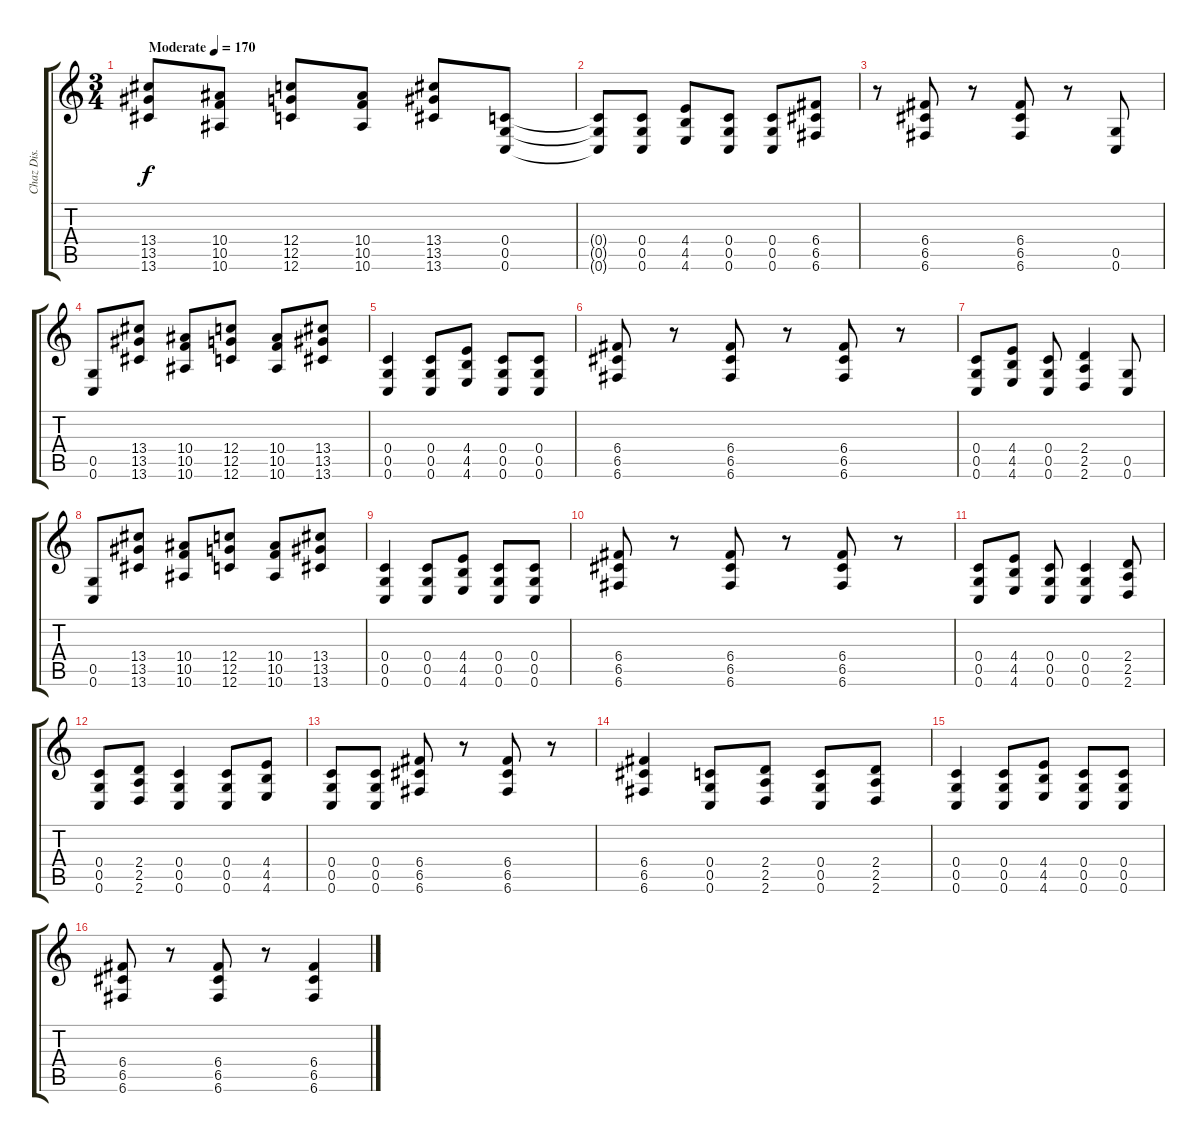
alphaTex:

\track ("Chaz Dis." "Chaz Dis.") {instrument distortionguitar}
\staff {score tabs}
\tuning (D4 A3 F3 C3 G2 C2) {hide}
\ts (3 4)
\tempo (170 "Moderate")
\clef g2
\ks c
(13.4 13.5 13.6).8{dy f instrument distortionguitar} (10.4 10.5 10.6).8 (12.4 12.5 12.6).8 (10.4 10.5 10.6).8 (13.4 13.5 13.6).8 (0.4 0.5 0.6).8 |
(0.4{t} 0.5{t} 0.6{t}).8 (0.4 0.5 0.6).8 (4.4 4.5 4.6).8 (0.4 0.5 0.6).8 (0.4 0.5 0.6).8 (6.4 6.5 6.6).8 |
r.8 (6.4 6.5 6.6).8 r.8 (6.4 6.5 6.6).8 r.8 (0.5 0.6).8 |
(0.5 0.6).8 (13.4 13.5 13.6).8 (10.4 10.5 10.6).8 (12.4 12.5 12.6).8 (10.4 10.5 10.6).8 (13.4 13.5 13.6).8 |
(0.4 0.5 0.6).4 (0.4 0.5 0.6).8 (4.4 4.5 4.6).8 (0.4 0.5 0.6).8 (0.4 0.5 0.6).8 |
(6.4 6.5 6.6).8 r.8 (6.4 6.5 6.6).8 r.8 (6.4 6.5 6.6).8 r.8 |
(0.4 0.5 0.6).8 (4.4 4.5 4.6).8 (0.4 0.5 0.6).8 (2.4 2.5 2.6).4 (0.5 0.6).8 |
(0.5 0.6).8 (13.4 13.5 13.6).8 (10.4 10.5 10.6).8 (12.4 12.5 12.6).8 (10.4 10.5 10.6).8 (13.4 13.5 13.6).8 |
(0.4 0.5 0.6).4 (0.4 0.5 0.6).8 (4.4 4.5 4.6).8 (0.4 0.5 0.6).8 (0.4 0.5 0.6).8 |
(6.4 6.5 6.6).8 r.8 (6.4 6.5 6.6).8 r.8 (6.4 6.5 6.6).8 r.8 |
(0.4 0.5 0.6).8 (4.4 4.5 4.6).8 (0.4 0.5 0.6).8 (0.4 0.5 0.6).4 (2.4 2.5 2.6).8 |
(0.4 0.5 0.6).8 (2.4 2.5 2.6).8 (0.4 0.5 0.6).4 (0.4 0.5 0.6).8 (4.4 4.5 4.6).8 |
(0.4 0.5 0.6).8 (0.4 0.5 0.6).8 (6.4 6.5 6.6).8 r.8 (6.4 6.5 6.6).8 r.8 |
(6.4 6.5 6.6).4 (0.4 0.5 0.6).8 (2.4 2.5 2.6).8 (0.4 0.5 0.6).8 (2.4 2.5 2.6).8 |
(0.4 0.5 0.6).4 (0.4 0.5 0.6).8 (4.4 4.5 4.6).8 (0.4 0.5 0.6).8 (0.4 0.5 0.6).8 |
(6.4 6.5 6.6).8 r.8 (6.4 6.5 6.6).8 r.8 (6.4 6.5 6.6).4
